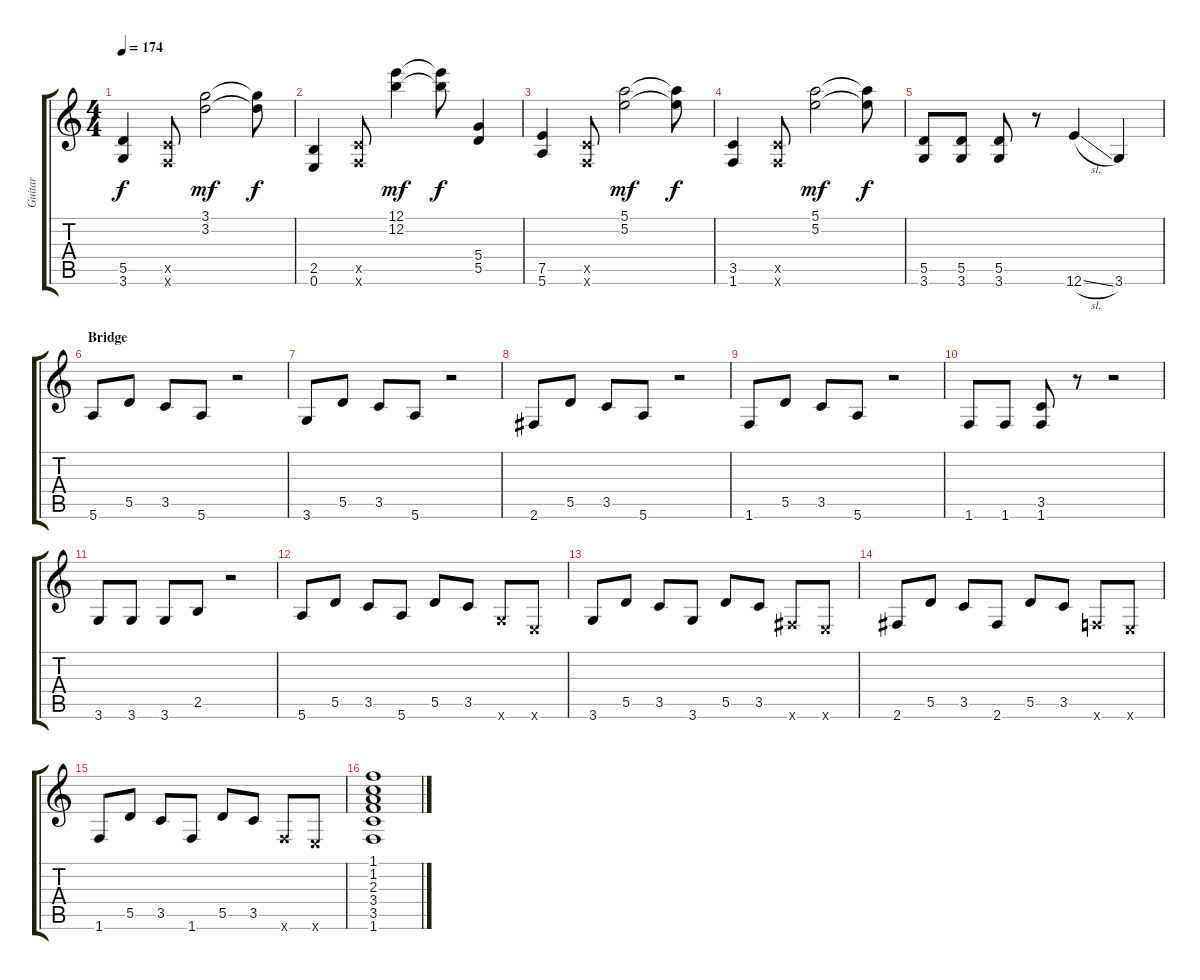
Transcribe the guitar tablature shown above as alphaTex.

\track ("Guitar" "Guitar") {instrument overdrivenguitar}
\staff {score tabs}
\tuning (E4 B3 G3 D3 A2 E2) {hide}
\ts (4 4)
\tempo 174
\clef g2
\ks c
(5.5 3.6).4{dy f} (3.5{x} 1.6{x}).8 (3.1 3.2).2{dy mf} (3.1{t} 3.2{t}).8{dy f} |
(2.5 0.6).4 (3.5{x} 1.6{x}).8 (12.1 12.2).4{dy mf} (12.1{t} 12.2{t}).8{dy f} (5.4 5.5).4 |
(7.5 5.6).4 (3.5{x} 1.6{x}).8 (5.1 5.2).2{dy mf} (5.1{t} 5.2{t}).8{dy f} |
(3.5 1.6).4 (3.5{x} 1.6{x}).8 (5.1 5.2).2{dy mf} (5.1{t} 5.2{t}).8{dy f} |
(5.5 3.6).8 (5.5 3.6).8 (5.5 3.6).8 r.8 12.6{sl}.4 3.6.4 |
\section ("" "Bridge")
5.6.8 5.5.8 3.5.8 5.6.8 r.2 |
3.6.8 5.5.8 3.5.8 5.6.8 r.2 |
2.6.8 5.5.8 3.5.8 5.6.8 r.2 |
1.6.8 5.5.8 3.5.8 5.6.8 r.2 |
1.6.8 1.6.8 (3.5 1.6).8 r.8 r.2 |
3.6.8 3.6.8 3.6.8 2.5.8 r.2 |
5.6.8 5.5.8 3.5.8 5.6.8 5.5.8 3.5.8 3.6{x}.8 0.6{x}.8 |
3.6.8 5.5.8 3.5.8 3.6.8 5.5.8 3.5.8 2.6{x}.8 0.6{x}.8 |
2.6.8 5.5.8 3.5.8 2.6.8 5.5.8 3.5.8 1.6{x}.8 0.6{x}.8 |
1.6.8 5.5.8 3.5.8 1.6.8 5.5.8 3.5.8 1.6{x}.8 0.6{x}.8 |
(1.1 1.2 2.3 3.4 3.5 1.6).1
